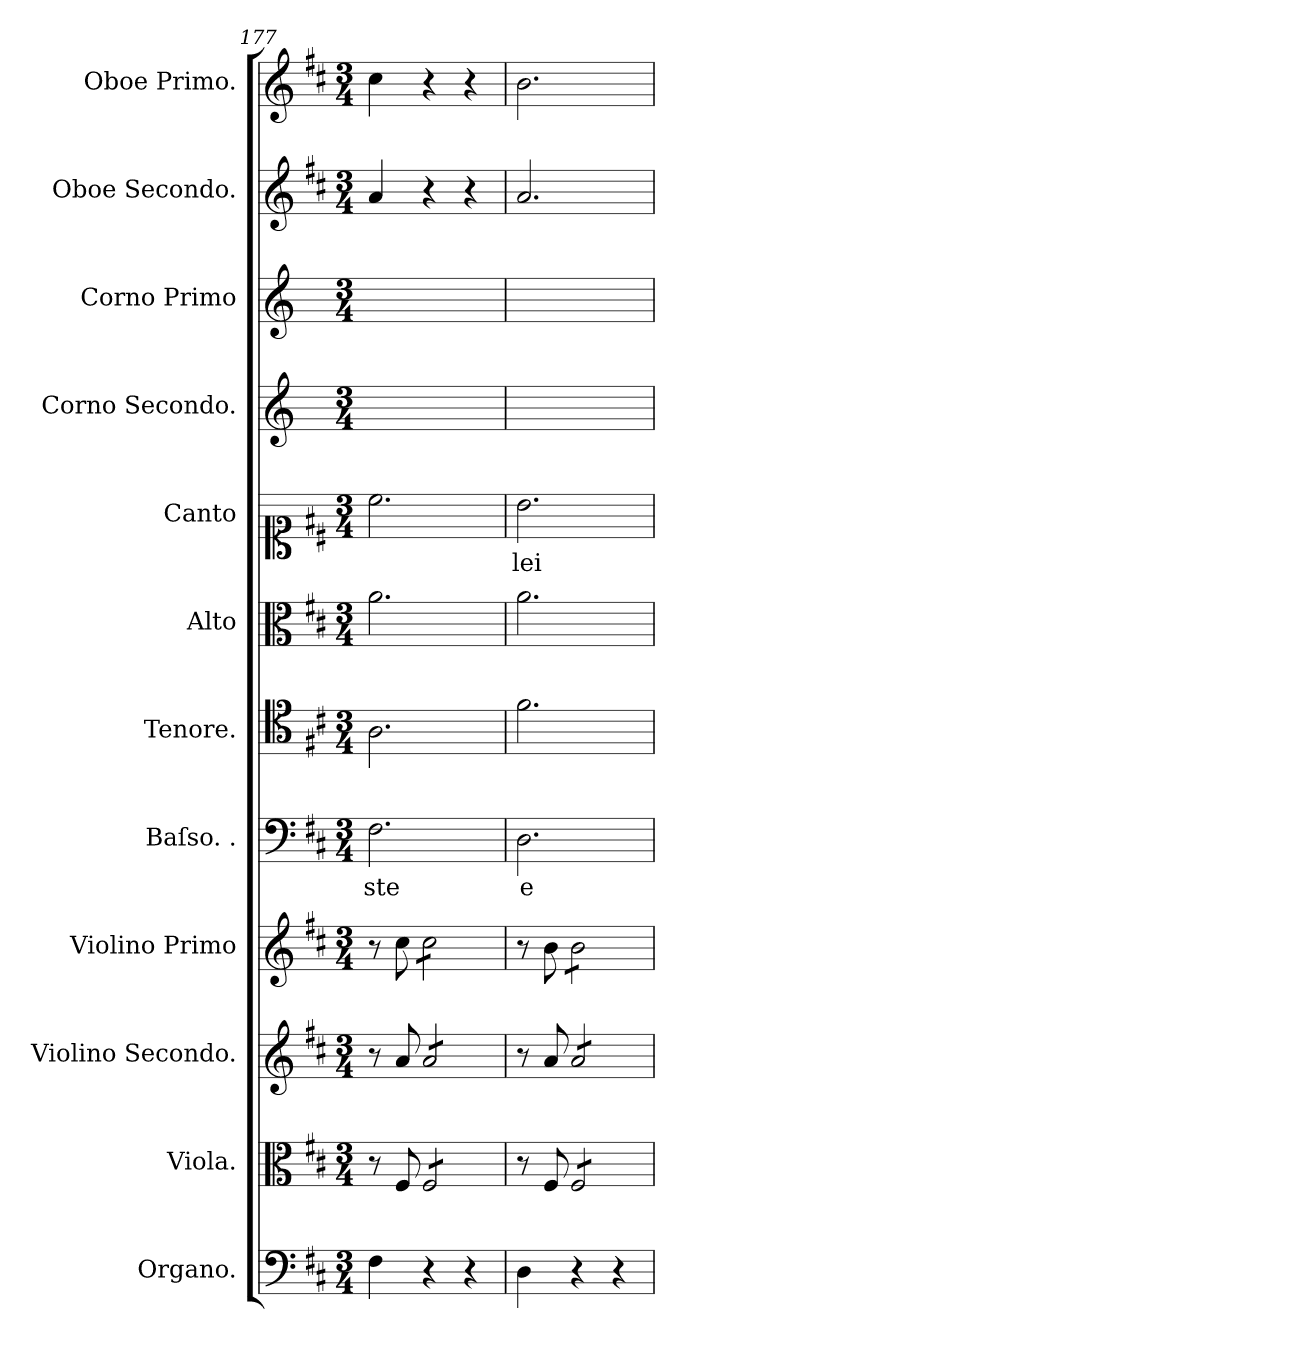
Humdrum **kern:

**kern	**kern	**kern	**kern	**kern	**text	**kern	**kern	**kern	**text	**kern	**kern	**kern	**kern
*part12	*part11	*part10	*part9	*part8	*part8	*part7	*part6	*part5	*part5	*part4	*part3	*part2	*part1
*staff12	*staff11	*staff10	*staff9	*staff8	*staff8	*staff7	*staff6	*staff5	*staff5	*staff4	*staff3	*staff2	*staff1
*I"Organo.	*I"Viola.	*I"Violino Secondo.	*I"Violino Primo	*I"Baſso. .	*	*I"Tenore.	*I"Alto	*I"Canto	*	*I"Corno Secondo.	*I"Corno Primo	*I"Oboe Secondo.	*I"Oboe Primo.
*I'org	*I'vla	*I'vl 2	*I'vl 1	*I'B	*	*I'T	*I'A	*	*	*I'cor 2	*I'cor 1	*I'ob 2	*I'ob 1
*clefF4	*clefC3	*clefG2	*clefG2	*clefF4	*	*clefC4	*clefC3	*clefC1	*	*clefG2	*clefG2	*clefG2	*clefG2
*	*	*	*	*	*	*	*	*	*	*ITrd6c10	*ITrd6c10	*	*
*k[f#c#]	*k[f#c#]	*k[f#c#]	*k[f#c#]	*k[f#c#]	*	*k[f#c#]	*k[f#c#]	*k[f#c#]	*	*k[f#c#]	*k[f#c#]	*k[f#c#]	*k[f#c#]
*M3/4	*M3/4	*M3/4	*M3/4	*M3/4	*	*M3/4	*M3/4	*M3/4	*	*M3/4	*M3/4	*M3/4	*M3/4
=177	=177	=177	=177	=177	=177	=177	=177	=177	=177	=177	=177	=177	=177
!	!	!	!	!	!LO:LY:i	!	!	!	!	!	!	!	!
4F#\	8r	8r	8r	2.F#\	-ste	2.A\	2.a\	2.cc#\	.	2.ryy	2.ryy	4a/	4cc#\
.	8F#/	8a/	8cc#\	.	.	.	.	.	.	.	.	.	.
*	*tremolo	*	*	*	*	*	*	*	*	*	*	*	*
*	*	*tremolo	*	*	*	*	*	*	*	*	*	*	*
*	*	*	*tremolo	*	*	*	*	*	*	*	*	*	*
4r	8F#/L	8a/L	8cc#\L	.	.	.	.	.	.	.	.	4r	4r
.	8F#/	8a/	8cc#\	.	.	.	.	.	.	.	.	.	.
4r	8F#/	8a/	8cc#\	.	.	.	.	.	.	.	.	4r	4r
.	8F#/J	8a/J	8cc#\J	.	.	.	.	.	.	.	.	.	.
*	*	*	*Xtremolo	*	*	*	*	*	*	*	*	*	*
*	*	*Xtremolo	*	*	*	*	*	*	*	*	*	*	*
*	*Xtremolo	*	*	*	*	*	*	*	*	*	*	*	*
=178	=178	=178	=178	=178	=178	=178	=178	=178	=178	=178	=178	=178	=178
4D\	8r	8r	8r	2.D\	e-	2.f#\	2.a\	2.b\	-lei-	2.ryy	2.ryy	2.a/	2.b\
.	8F#/	8a/	8b\	.	.	.	.	.	.	.	.	.	.
*	*tremolo	*	*	*	*	*	*	*	*	*	*	*	*
*	*	*tremolo	*	*	*	*	*	*	*	*	*	*	*
*	*	*	*tremolo	*	*	*	*	*	*	*	*	*	*
4r	8F#/L	8a/L	8b\L	.	.	.	.	.	.	.	.	.	.
.	8F#/	8a/	8b\	.	.	.	.	.	.	.	.	.	.
4r	8F#/	8a/	8b\	.	.	.	.	.	.	.	.	.	.
.	8F#/J	8a/J	8b\J	.	.	.	.	.	.	.	.	.	.
*	*	*	*Xtremolo	*	*	*	*	*	*	*	*	*	*
*	*	*Xtremolo	*	*	*	*	*	*	*	*	*	*	*
*	*Xtremolo	*	*	*	*	*	*	*	*	*	*	*	*
=	=	=	=	=	=	=	=	=	=	=	=	=	=
*-	*-	*-	*-	*-	*-	*-	*-	*-	*-	*-	*-	*-	*-
